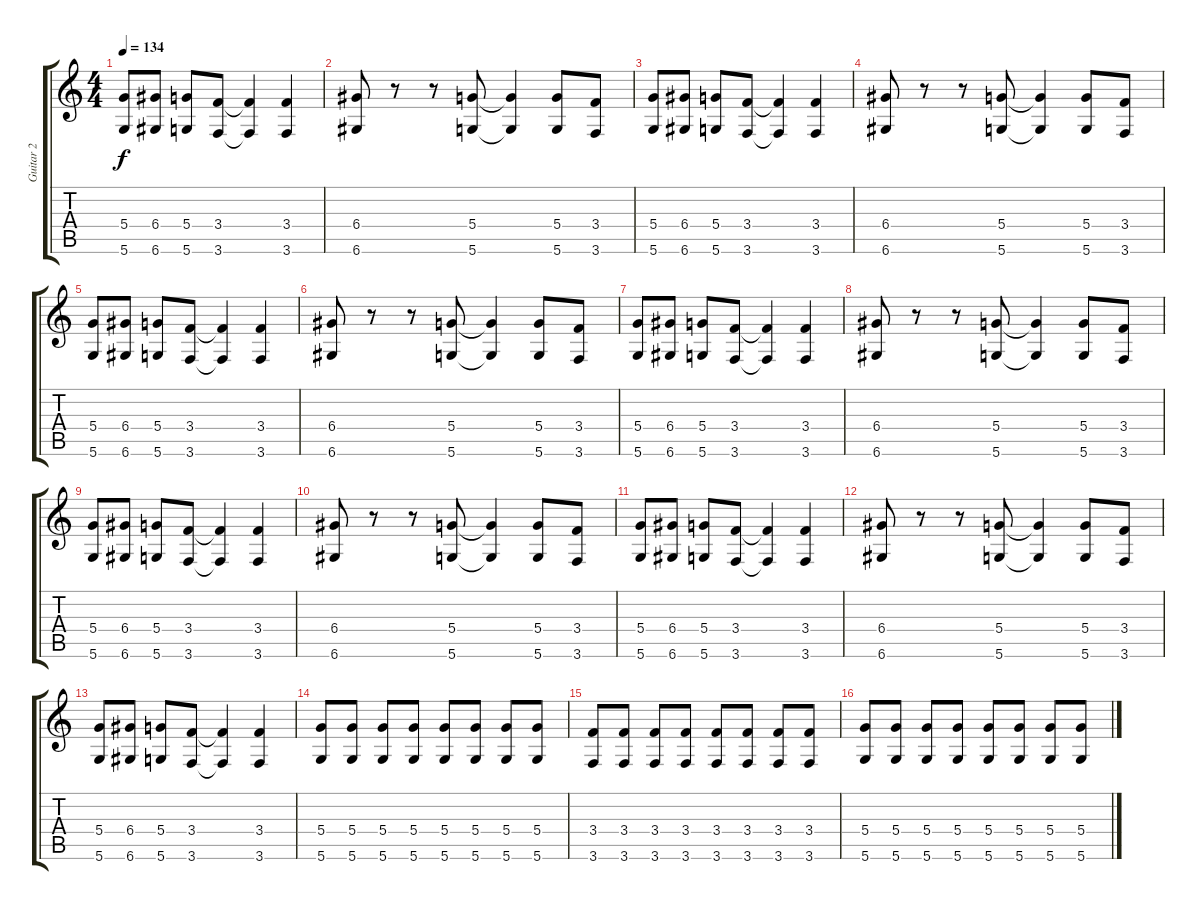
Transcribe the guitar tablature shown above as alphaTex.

\track ("Guitar 2" "Guitar 2") {instrument overdrivenguitar}
\staff {score tabs}
\tuning (E4 B3 G3 D3 G2 D2) {hide}
\ts (4 4)
\tempo 134
\clef g2
\ks c
(5.4 5.6).8{dy f} (6.4 6.6).8 (5.4 5.6).8 (3.4 3.6).8 (3.4{t} 3.6{t}).4 (3.4 3.6).4 |
(6.4 6.6).8 r.8 r.8 (5.4 5.6).8 (5.4{t} 5.6{t}).4 (5.4 5.6).8 (3.4 3.6).8 |
(5.4 5.6).8 (6.4 6.6).8 (5.4 5.6).8 (3.4 3.6).8 (3.4{t} 3.6{t}).4 (3.4 3.6).4 |
(6.4 6.6).8 r.8 r.8 (5.4 5.6).8 (5.4{t} 5.6{t}).4 (5.4 5.6).8 (3.4 3.6).8 |
(5.4 5.6).8 (6.4 6.6).8 (5.4 5.6).8 (3.4 3.6).8 (3.4{t} 3.6{t}).4 (3.4 3.6).4 |
(6.4 6.6).8 r.8 r.8 (5.4 5.6).8 (5.4{t} 5.6{t}).4 (5.4 5.6).8 (3.4 3.6).8 |
(5.4 5.6).8 (6.4 6.6).8 (5.4 5.6).8 (3.4 3.6).8 (3.4{t} 3.6{t}).4 (3.4 3.6).4 |
(6.4 6.6).8 r.8 r.8 (5.4 5.6).8 (5.4{t} 5.6{t}).4 (5.4 5.6).8 (3.4 3.6).8 |
(5.4 5.6).8 (6.4 6.6).8 (5.4 5.6).8 (3.4 3.6).8 (3.4{t} 3.6{t}).4 (3.4 3.6).4 |
(6.4 6.6).8 r.8 r.8 (5.4 5.6).8 (5.4{t} 5.6{t}).4 (5.4 5.6).8 (3.4 3.6).8 |
(5.4 5.6).8 (6.4 6.6).8 (5.4 5.6).8 (3.4 3.6).8 (3.4{t} 3.6{t}).4 (3.4 3.6).4 |
(6.4 6.6).8 r.8 r.8 (5.4 5.6).8 (5.4{t} 5.6{t}).4 (5.4 5.6).8 (3.4 3.6).8 |
(5.4 5.6).8 (6.4 6.6).8 (5.4 5.6).8 (3.4 3.6).8 (3.4{t} 3.6{t}).4 (3.4 3.6).4 |
(5.4 5.6).8 (5.4 5.6).8 (5.4 5.6).8 (5.4 5.6).8 (5.4 5.6).8 (5.4 5.6).8 (5.4 5.6).8 (5.4 5.6).8 |
(3.4 3.6).8 (3.4 3.6).8 (3.4 3.6).8 (3.4 3.6).8 (3.4 3.6).8 (3.4 3.6).8 (3.4 3.6).8 (3.4 3.6).8 |
(5.4 5.6).8 (5.4 5.6).8 (5.4 5.6).8 (5.4 5.6).8 (5.4 5.6).8 (5.4 5.6).8 (5.4 5.6).8 (5.4 5.6).8
